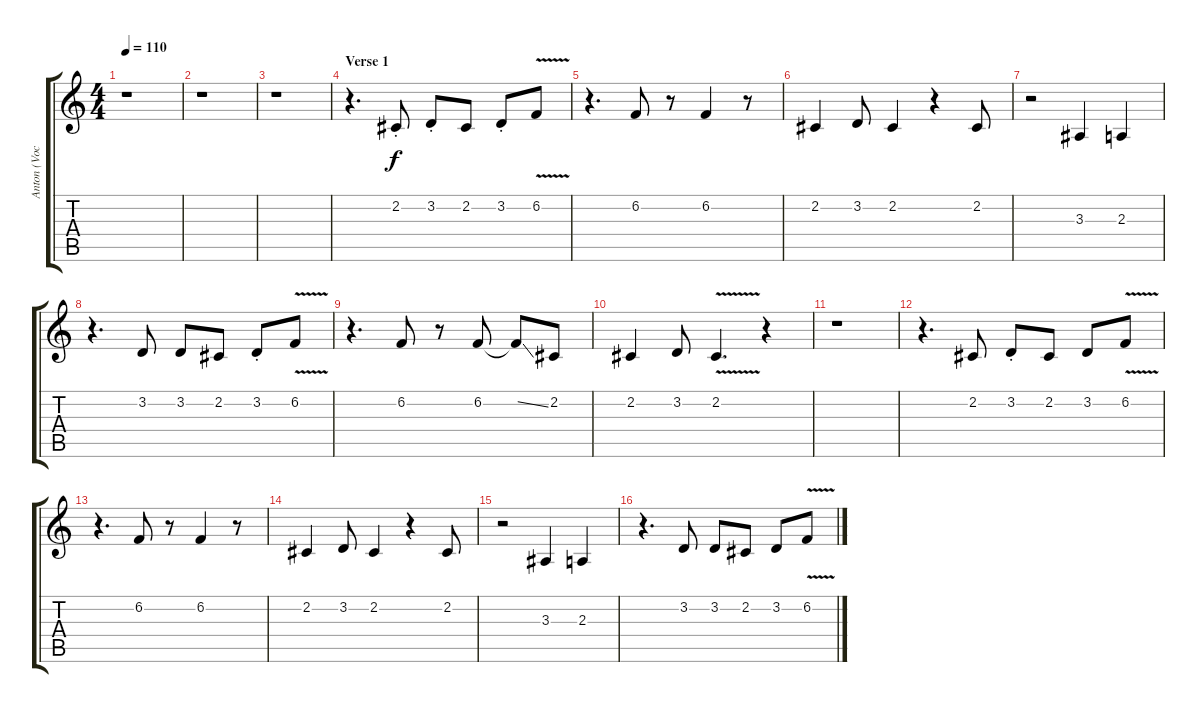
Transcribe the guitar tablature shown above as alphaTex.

\track ("Anton (Vocals)" "Anton (Voc") {instrument acousticgrandpiano}
\staff {score tabs}
\tuning (E4 B3 G3 D3 A2 E2) {hide}
\ts (4 4)
\tempo 110
\clef g2
\ks c
r.1{dy f} |
r.1 |
r.1 |
\section ("" "Verse 1")
r.4{d} 2.2{st}.8 3.2{st}.8 2.2.8 3.2{st}.8 6.2{v}.8 |
r.4{d} 6.2.8 r.8 6.2.4 r.8 |
2.2.4 3.2.8 2.2.4 r.4 2.2.8 |
r.2 3.3.4 2.3.4 |
r.4{d} 3.2.8 3.2.8 2.2.8 3.2{st}.8 6.2{v}.8 |
r.4{d} 6.2.8 r.8 6.2.8 6.2{ss t}.8 2.2.8 |
2.2.4 3.2.8 2.2{v}.4{d} r.4 |
r.1 |
r.4{d} 2.2.8 3.2{st}.8 2.2.8 3.2.8 6.2{v}.8 |
r.4{d} 6.2.8 r.8 6.2.4 r.8 |
2.2.4 3.2.8 2.2.4 r.4 2.2.8 |
r.2 3.3.4 2.3.4 |
r.4{d} 3.2.8 3.2.8 2.2.8 3.2.8 6.2{v}.8
